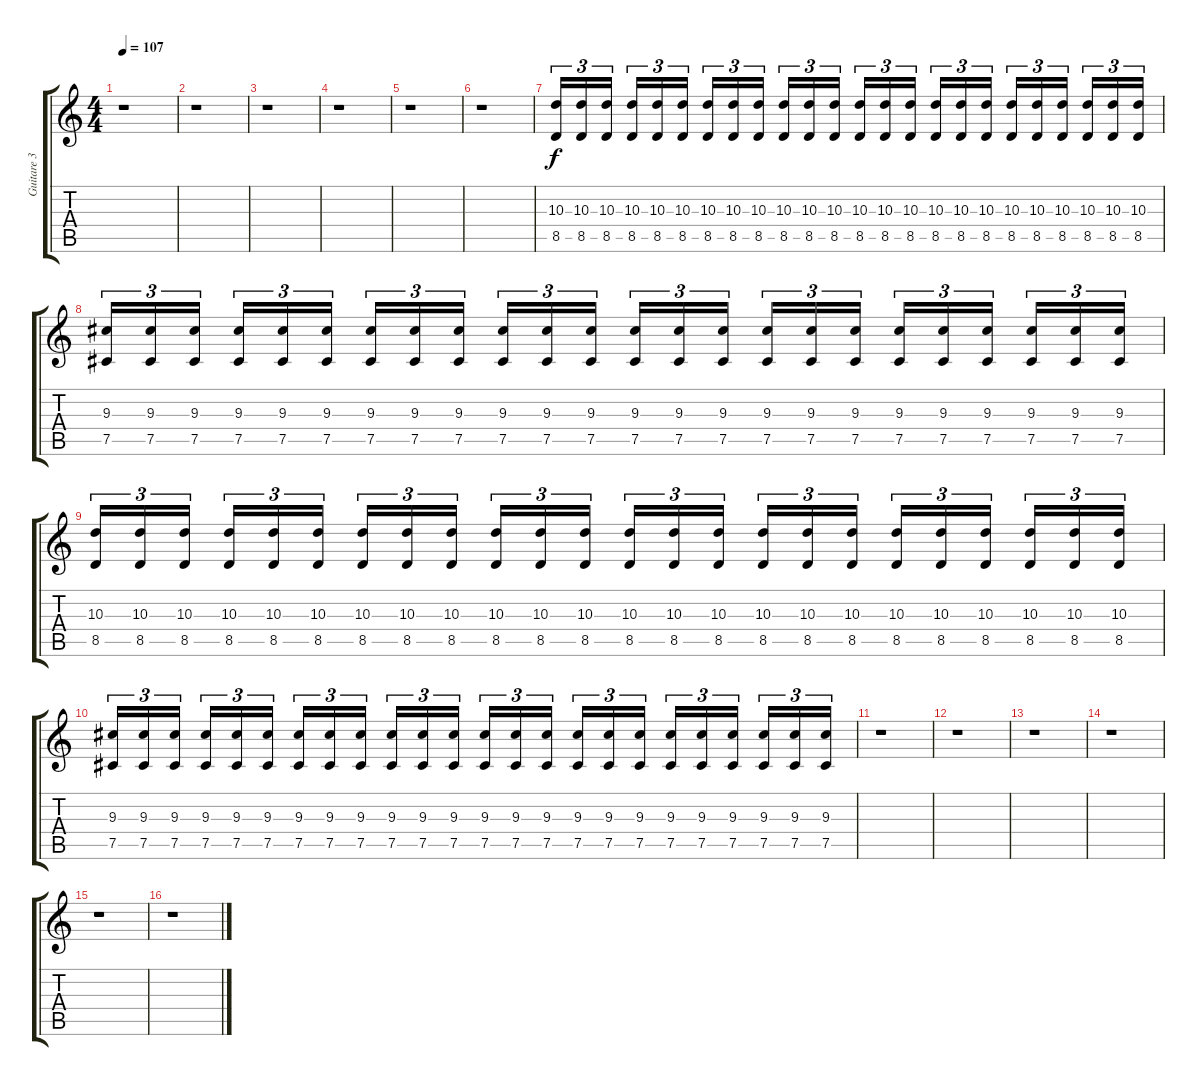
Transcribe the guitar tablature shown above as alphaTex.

\track ("Guitare 3" "Guitare 3") {instrument distortionguitar}
\staff {score tabs}
\tuning (Db4 Ab3 E3 B2 Gb2 Db2) {hide}
\ts (4 4)
\tempo 107
\clef g2
\ks c
r.1{dy f} |
r.1 |
r.1 |
r.1 |
r.1 |
r.1 |
(10.3 8.5).16{tu (3 2)} (10.3 8.5).16{tu (3 2)} (10.3 8.5).16{tu (3 2) beam splitsecondary} (10.3 8.5).16{tu (3 2)} (10.3 8.5).16{tu (3 2)} (10.3 8.5).16{tu (3 2)} (10.3 8.5).16{tu (3 2)} (10.3 8.5).16{tu (3 2)} (10.3 8.5).16{tu (3 2) beam splitsecondary} (10.3 8.5).16{tu (3 2)} (10.3 8.5).16{tu (3 2)} (10.3 8.5).16{tu (3 2)} (10.3 8.5).16{tu (3 2)} (10.3 8.5).16{tu (3 2)} (10.3 8.5).16{tu (3 2) beam splitsecondary} (10.3 8.5).16{tu (3 2)} (10.3 8.5).16{tu (3 2)} (10.3 8.5).16{tu (3 2)} (10.3 8.5).16{tu (3 2)} (10.3 8.5).16{tu (3 2)} (10.3 8.5).16{tu (3 2) beam splitsecondary} (10.3 8.5).16{tu (3 2)} (10.3 8.5).16{tu (3 2)} (10.3 8.5).16{tu (3 2)} |
(9.3 7.5).16{tu (3 2)} (9.3 7.5).16{tu (3 2)} (9.3 7.5).16{tu (3 2) beam splitsecondary} (9.3 7.5).16{tu (3 2)} (9.3 7.5).16{tu (3 2)} (9.3 7.5).16{tu (3 2)} (9.3 7.5).16{tu (3 2)} (9.3 7.5).16{tu (3 2)} (9.3 7.5).16{tu (3 2) beam splitsecondary} (9.3 7.5).16{tu (3 2)} (9.3 7.5).16{tu (3 2)} (9.3 7.5).16{tu (3 2)} (9.3 7.5).16{tu (3 2)} (9.3 7.5).16{tu (3 2)} (9.3 7.5).16{tu (3 2) beam splitsecondary} (9.3 7.5).16{tu (3 2)} (9.3 7.5).16{tu (3 2)} (9.3 7.5).16{tu (3 2)} (9.3 7.5).16{tu (3 2)} (9.3 7.5).16{tu (3 2)} (9.3 7.5).16{tu (3 2) beam splitsecondary} (9.3 7.5).16{tu (3 2)} (9.3 7.5).16{tu (3 2)} (9.3 7.5).16{tu (3 2)} |
(10.3 8.5).16{tu (3 2)} (10.3 8.5).16{tu (3 2)} (10.3 8.5).16{tu (3 2) beam splitsecondary} (10.3 8.5).16{tu (3 2)} (10.3 8.5).16{tu (3 2)} (10.3 8.5).16{tu (3 2)} (10.3 8.5).16{tu (3 2)} (10.3 8.5).16{tu (3 2)} (10.3 8.5).16{tu (3 2) beam splitsecondary} (10.3 8.5).16{tu (3 2)} (10.3 8.5).16{tu (3 2)} (10.3 8.5).16{tu (3 2)} (10.3 8.5).16{tu (3 2)} (10.3 8.5).16{tu (3 2)} (10.3 8.5).16{tu (3 2) beam splitsecondary} (10.3 8.5).16{tu (3 2)} (10.3 8.5).16{tu (3 2)} (10.3 8.5).16{tu (3 2)} (10.3 8.5).16{tu (3 2)} (10.3 8.5).16{tu (3 2)} (10.3 8.5).16{tu (3 2) beam splitsecondary} (10.3 8.5).16{tu (3 2)} (10.3 8.5).16{tu (3 2)} (10.3 8.5).16{tu (3 2)} |
(9.3 7.5).16{tu (3 2)} (9.3 7.5).16{tu (3 2)} (9.3 7.5).16{tu (3 2) beam splitsecondary} (9.3 7.5).16{tu (3 2)} (9.3 7.5).16{tu (3 2)} (9.3 7.5).16{tu (3 2)} (9.3 7.5).16{tu (3 2)} (9.3 7.5).16{tu (3 2)} (9.3 7.5).16{tu (3 2) beam splitsecondary} (9.3 7.5).16{tu (3 2)} (9.3 7.5).16{tu (3 2)} (9.3 7.5).16{tu (3 2)} (9.3 7.5).16{tu (3 2)} (9.3 7.5).16{tu (3 2)} (9.3 7.5).16{tu (3 2) beam splitsecondary} (9.3 7.5).16{tu (3 2)} (9.3 7.5).16{tu (3 2)} (9.3 7.5).16{tu (3 2)} (9.3 7.5).16{tu (3 2)} (9.3 7.5).16{tu (3 2)} (9.3 7.5).16{tu (3 2) beam splitsecondary} (9.3 7.5).16{tu (3 2)} (9.3 7.5).16{tu (3 2)} (9.3 7.5).16{tu (3 2)} |
r.1 |
r.1 |
r.1 |
r.1 |
r.1 |
r.1
